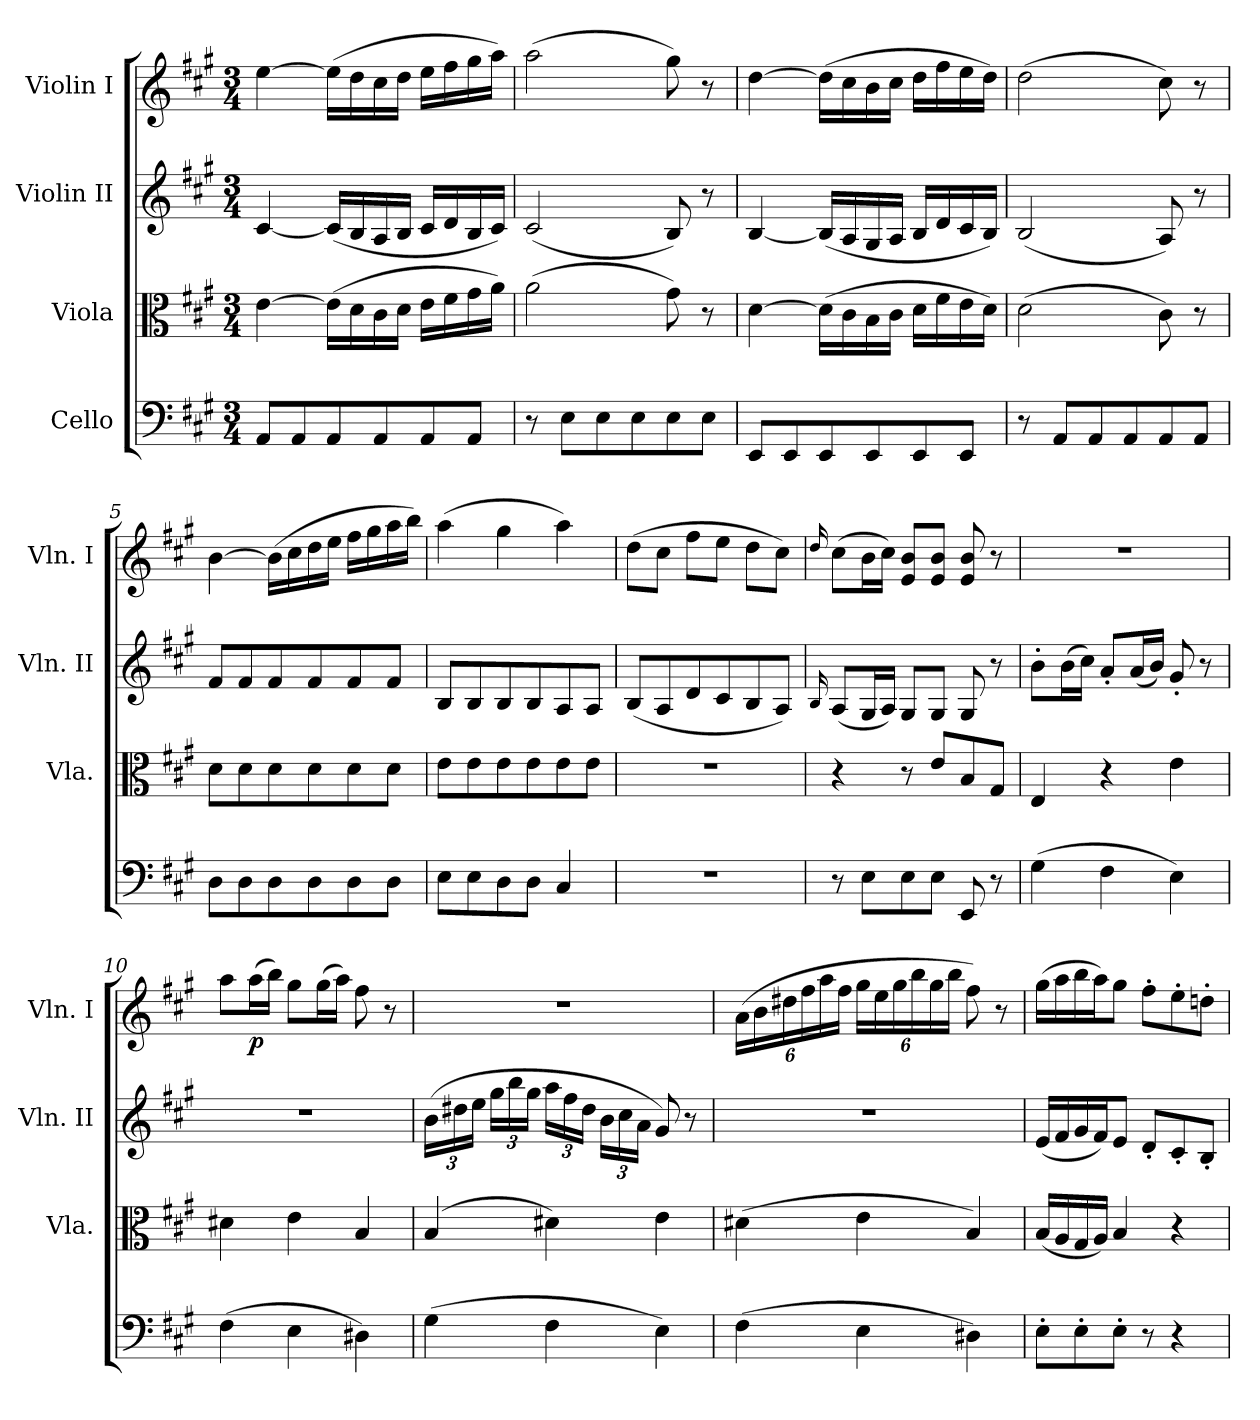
**kern	**kern	**kern	**kern	**dynam
*part4	*part3	*part2	*part1	*part1
*staff4	*staff3	*staff2	*staff1	*staff1
*I"Cello	*I"Viola	*I"Violin II	*I"Violin I	*
*	*I'Vla.	*I'Vln. II	*I'Vln. I	*
*clefF4	*clefC3	*clefG2	*clefG2	*
*k[f#c#g#]	*k[f#c#g#]	*k[f#c#g#]	*k[f#c#g#]	*
*A:	*A:	*A:	*A:	*
*M3/4	*M3/4	*M3/4	*M3/4	*
=1	=1	=1	=1	=1
8AAL	[4e	[4c#	[4ee	.
8AA	.	.	.	.
8AA	(16eLL]	(16c#LL]	(16eeLL]	.
.	16d	16B	16dd	.
8AA	16c#	16A	16cc#	.
.	16dJJ	16BJJ	16ddJJ	.
8AA	16eLL	16c#LL	16eeLL	.
.	16f#	16d	16ff#	.
8AAJ	16g#	16B	16gg#	.
.	16aJJ)	16c#JJ)	16aaJJ)	.
=2	=2	=2	=2	=2
8r	(2a	(2c#	(2aa	.
8EL	.	.	.	.
8E	.	.	.	.
8E	.	.	.	.
8E	8g#)	8B)	8gg#)	.
8EJ	8r	8r	8r	.
=3	=3	=3	=3	=3
8EEL	[4d	[4B	[4dd	.
8EE	.	.	.	.
8EE	(16dLL]	(16BLL]	(16ddLL]	.
.	16c#	16A	16cc#	.
8EE	16B	16G#	16b	.
.	16c#JJ	16AJJ	16cc#JJ	.
8EE	16dLL	16BLL	16ddLL	.
.	16f#	16d	16ff#	.
8EEJ	16e	16c#	16ee	.
.	16dJJ)	16BJJ)	16ddJJ)	.
=4	=4	=4	=4	=4
8r	(2d	(2B	(2dd	.
8AAL	.	.	.	.
8AA	.	.	.	.
8AA	.	.	.	.
8AA	8c#)	8A)	8cc#)	.
8AAJ	8r	8r	8r	.
=5	=5	=5	=5	=5
8DL	8dL	8f#L	[4b	.
8D	8d	8f#	.	.
8D	8d	8f#	(16bLL]	.
.	.	.	16cc#	.
8D	8d	8f#	16dd	.
.	.	.	16eeJJ	.
8D	8d	8f#	16ff#LL	.
.	.	.	16gg#	.
8DJ	8dJ	8f#J	16aa	.
.	.	.	16bbJJ)	.
=6	=6	=6	=6	=6
8EL	8eL	8BL	(4aa	.
8E	8e	8B	.	.
8D	8e	8B	4gg#	.
8DJ	8e	8B	.	.
4C#	8e	8A	4aa)	.
.	8eJ	8AJ	.	.
=7	=7	=7	=7	=7
2.r	2.r	(8BL	(8ddL	.
.	.	8A	8cc#J	.
.	.	8d	8ff#L	.
.	.	8c#	8eeJ	.
.	.	8B	8ddL	.
.	.	8AJ)	8cc#J)	.
=8	=8	=8	=8	=8
.	.	16qqB/	16qqdd/	.
8r	4r	(8AL	(8cc#L	.
8EL	.	16G#L	16bL	.
.	.	16AJJ)	16cc#JJ)	.
8E	8r	8G#L	8e 8bL	.
8EJ	8eL	8G#J	8e 8bJ	.
8EE	8B	8G#	8e 8b	.
8r	8G#J	8r	8r	.
=9	=9	=9	=9	=9
(4G#	4E	8b'L	2.r	.
.	.	(16bL	.	.
.	.	16cc#JJ)	.	.
4F#	4r	8a'L	.	.
.	.	(16aL	.	.
.	.	16bJJ)	.	.
4E)	4e	8g#'	.	.
.	.	8r	.	.
=10	=10	=10	=10	=10
(4F#	4d#X	2.r	8aaL	.
.	.	.	(16aaL	p
.	.	.	16bbJJ)	.
4E	4e	.	8gg#L	.
.	.	.	(16gg#L	.
.	.	.	16aaJJ)	.
4D#X)	4B	.	8ff#	.
.	.	.	8r	.
=11	=11	=11	=11	=11
(4G#	(4B	(24bLL	2.r	.
.	.	24dd#X	.	.
.	.	24eeJJ	.	.
.	.	24gg#LL	.	.
.	.	24bb	.	.
.	.	24gg#JJ	.	.
4F#	4d#X)	24aaLL	.	.
.	.	24ff#	.	.
.	.	24dd#JJ	.	.
.	.	24bLL	.	.
.	.	24cc#	.	.
.	.	24aJJ	.	.
4E)	4e	8g#)	.	.
.	.	8r	.	.
=12	=12	=12	=12	=12
(4F#	(4d#X	2.r	(24aLL	.
.	.	.	24b	.
.	.	.	24dd#X	.
.	.	.	24ff#	.
.	.	.	24aa	.
.	.	.	24ff#JJ	.
4E	4e	.	24gg#LL	.
.	.	.	24ee	.
.	.	.	24gg#	.
.	.	.	24bb	.
.	.	.	24gg#	.
.	.	.	24bbJJ	.
4D#X)	4B)	.	8ff#)	.
.	.	.	8r	.
=13	=13	=13	=13	=13
8E'L	(16BLL	(16eLL	(16gg#LL	.
.	16A	16f#	16aa	.
8E'	16G#	16g#	16bb	.
.	16AJJ)	16f#J)	16aaJ)	.
8E'J	4B	8eJ	8gg#J	.
8r	.	8d'L	8ff#'L	.
4r	4r	8c#'	8ee'	.
.	.	8B'J	8ddn'J	.
=	=	=	=	=
*-	*-	*-	*-	*-
